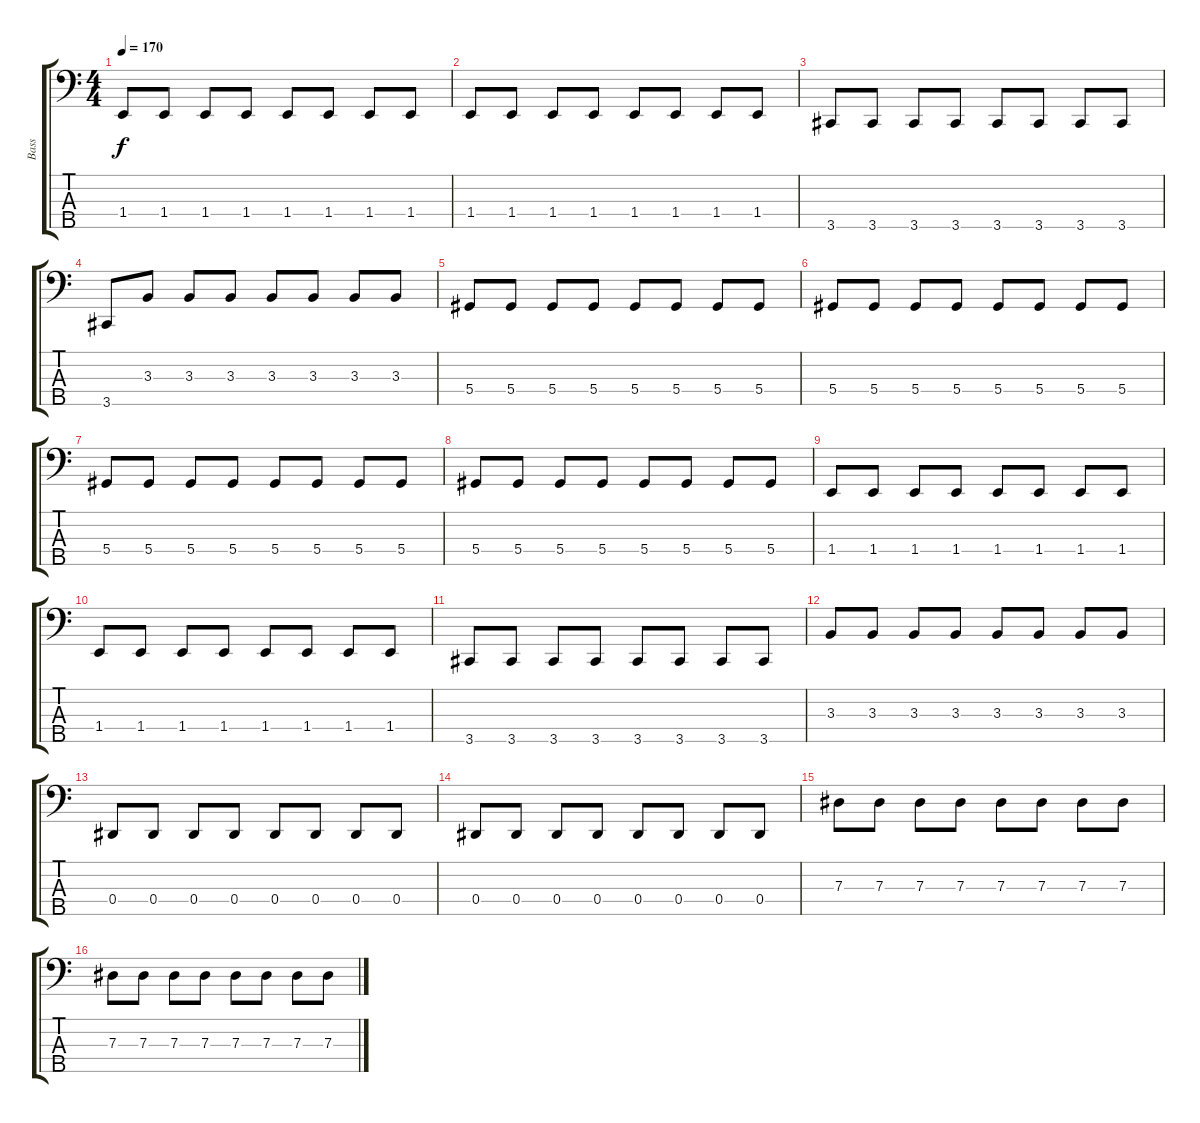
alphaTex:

\track ("Bass" "Bass") {instrument electricbassfinger}
\staff {score tabs}
\tuning (Gb2 Db2 Ab1 Eb1 Bb0) {hide}
\ts (4 4)
\tempo 170
\clef f4
\ks c
1.4.8{dy f} 1.4.8 1.4.8 1.4.8 1.4.8 1.4.8 1.4.8 1.4.8 |
1.4.8 1.4.8 1.4.8 1.4.8 1.4.8 1.4.8 1.4.8 1.4.8 |
3.5.8 3.5.8 3.5.8 3.5.8 3.5.8 3.5.8 3.5.8 3.5.8 |
3.5.8 3.3.8 3.3.8 3.3.8 3.3.8 3.3.8 3.3.8 3.3.8 |
5.4.8 5.4.8 5.4.8 5.4.8 5.4.8 5.4.8 5.4.8 5.4.8 |
5.4.8 5.4.8 5.4.8 5.4.8 5.4.8 5.4.8 5.4.8 5.4.8 |
5.4.8 5.4.8 5.4.8 5.4.8 5.4.8 5.4.8 5.4.8 5.4.8 |
5.4.8 5.4.8 5.4.8 5.4.8 5.4.8 5.4.8 5.4.8 5.4.8 |
1.4.8 1.4.8 1.4.8 1.4.8 1.4.8 1.4.8 1.4.8 1.4.8 |
1.4.8 1.4.8 1.4.8 1.4.8 1.4.8 1.4.8 1.4.8 1.4.8 |
3.5.8 3.5.8 3.5.8 3.5.8 3.5.8 3.5.8 3.5.8 3.5.8 |
3.3.8 3.3.8 3.3.8 3.3.8 3.3.8 3.3.8 3.3.8 3.3.8 |
0.4.8 0.4.8 0.4.8 0.4.8 0.4.8 0.4.8 0.4.8 0.4.8 |
0.4.8 0.4.8 0.4.8 0.4.8 0.4.8 0.4.8 0.4.8 0.4.8 |
7.3.8 7.3.8 7.3.8 7.3.8 7.3.8 7.3.8 7.3.8 7.3.8 |
7.3.8 7.3.8 7.3.8 7.3.8 7.3.8 7.3.8 7.3.8 7.3.8
